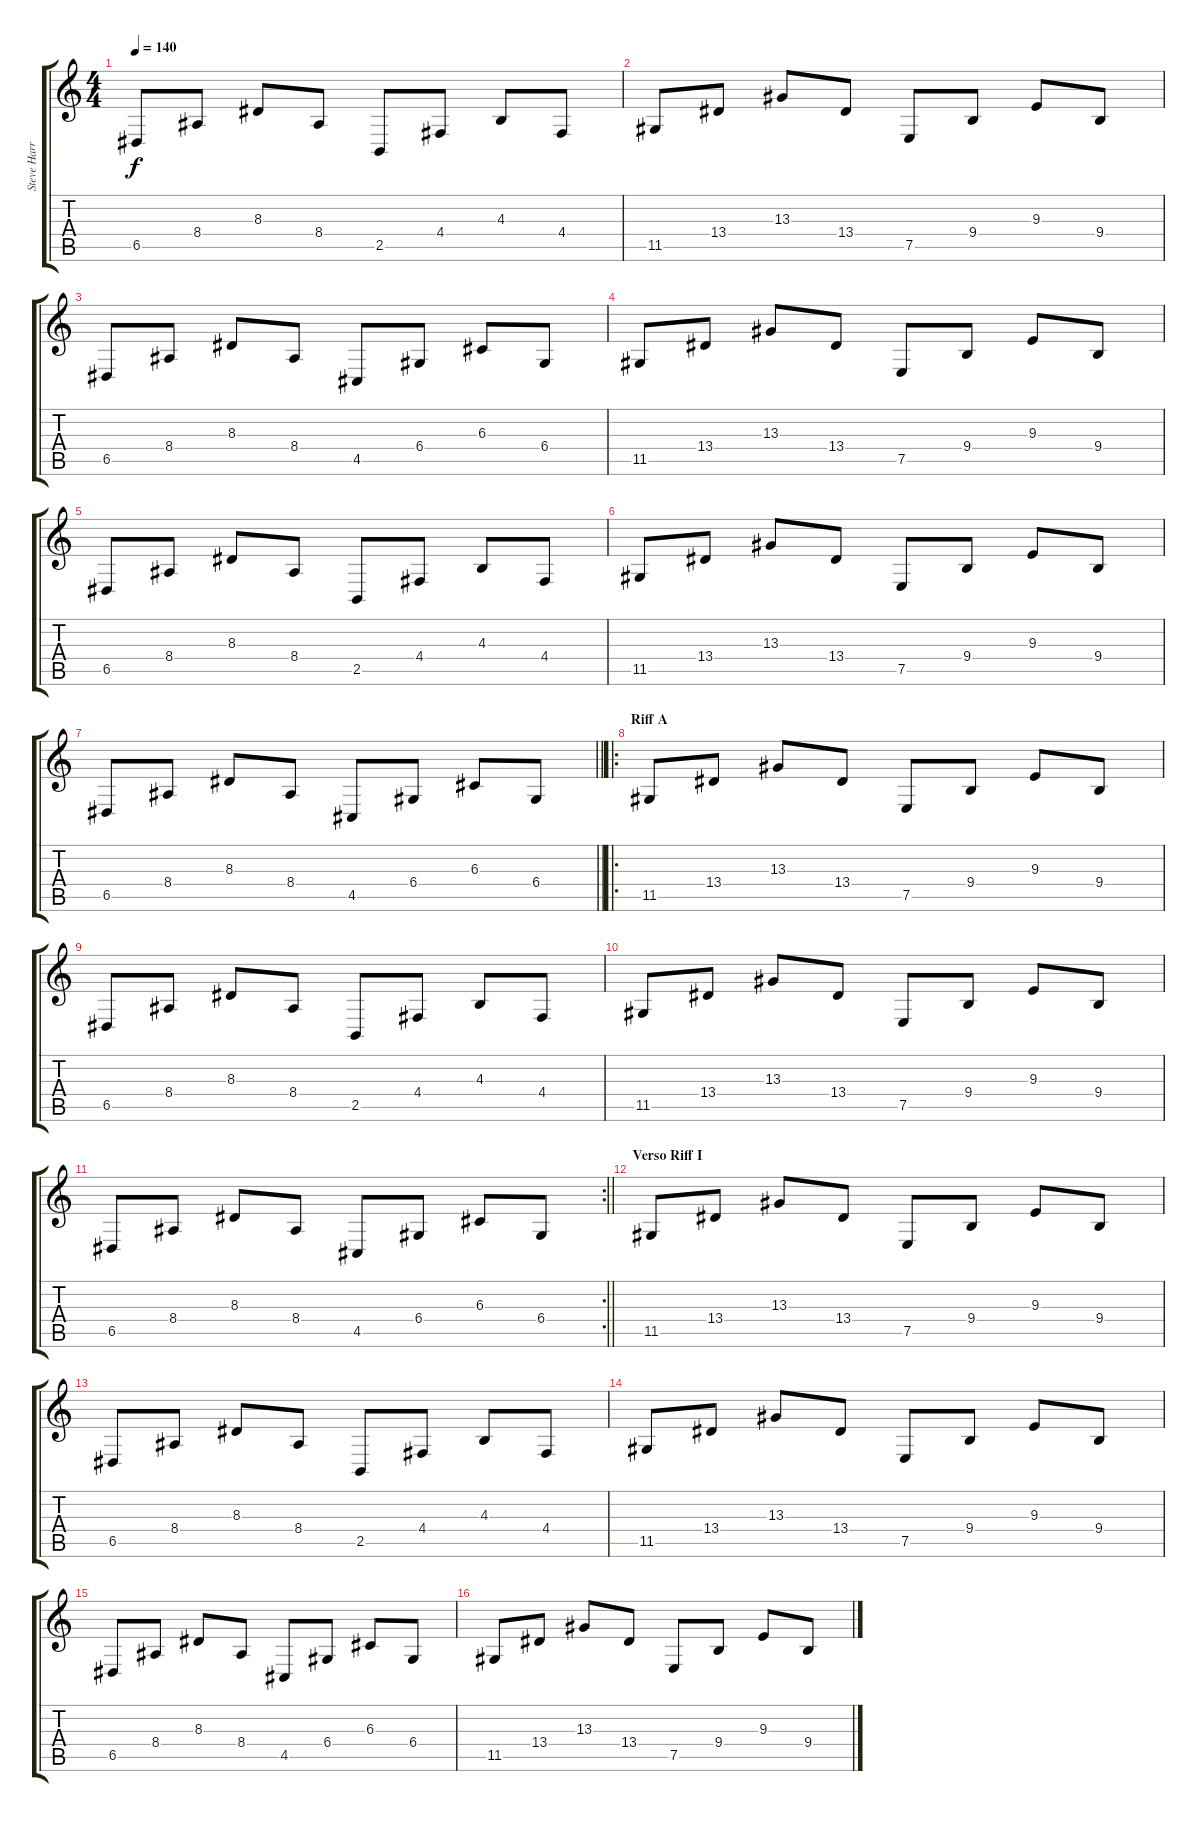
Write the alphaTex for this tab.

\track ("Steve Harris (Teclado)" "Steve Harr") {instrument stringensemble1}
\staff {score tabs}
\tuning (E4 B3 G3 D3 A2 E2) {hide}
\ts (4 4)
\tempo 140
\clef g2
\ks c
6.5.8{dy f} 8.4.8 8.3.8 8.4.8 2.5.8 4.4.8 4.3.8 4.4.8 |
11.5.8 13.4.8 13.3.8 13.4.8 7.5.8 9.4.8 9.3.8 9.4.8 |
6.5.8 8.4.8 8.3.8 8.4.8 4.5.8 6.4.8 6.3.8 6.4.8 |
11.5.8 13.4.8 13.3.8 13.4.8 7.5.8 9.4.8 9.3.8 9.4.8 |
6.5.8 8.4.8 8.3.8 8.4.8 2.5.8 4.4.8 4.3.8 4.4.8 |
11.5.8 13.4.8 13.3.8 13.4.8 7.5.8 9.4.8 9.3.8 9.4.8 |
\barLineRight lightlight
6.5.8 8.4.8 8.3.8 8.4.8 4.5.8 6.4.8 6.3.8 6.4.8 |
\ro
\section ("" "Riff A")
11.5.8 13.4.8 13.3.8 13.4.8 7.5.8 9.4.8 9.3.8 9.4.8 |
6.5.8 8.4.8 8.3.8 8.4.8 2.5.8 4.4.8 4.3.8 4.4.8 |
11.5.8 13.4.8 13.3.8 13.4.8 7.5.8 9.4.8 9.3.8 9.4.8 |
\rc 2
\barLineRight lightlight
6.5.8 8.4.8 8.3.8 8.4.8 4.5.8 6.4.8 6.3.8 6.4.8 |
\section ("" "Verso Riff I")
11.5.8 13.4.8 13.3.8 13.4.8 7.5.8 9.4.8 9.3.8 9.4.8 |
6.5.8 8.4.8 8.3.8 8.4.8 2.5.8 4.4.8 4.3.8 4.4.8 |
11.5.8 13.4.8 13.3.8 13.4.8 7.5.8 9.4.8 9.3.8 9.4.8 |
6.5.8 8.4.8 8.3.8 8.4.8 4.5.8 6.4.8 6.3.8 6.4.8 |
11.5.8 13.4.8 13.3.8 13.4.8 7.5.8 9.4.8 9.3.8 9.4.8
